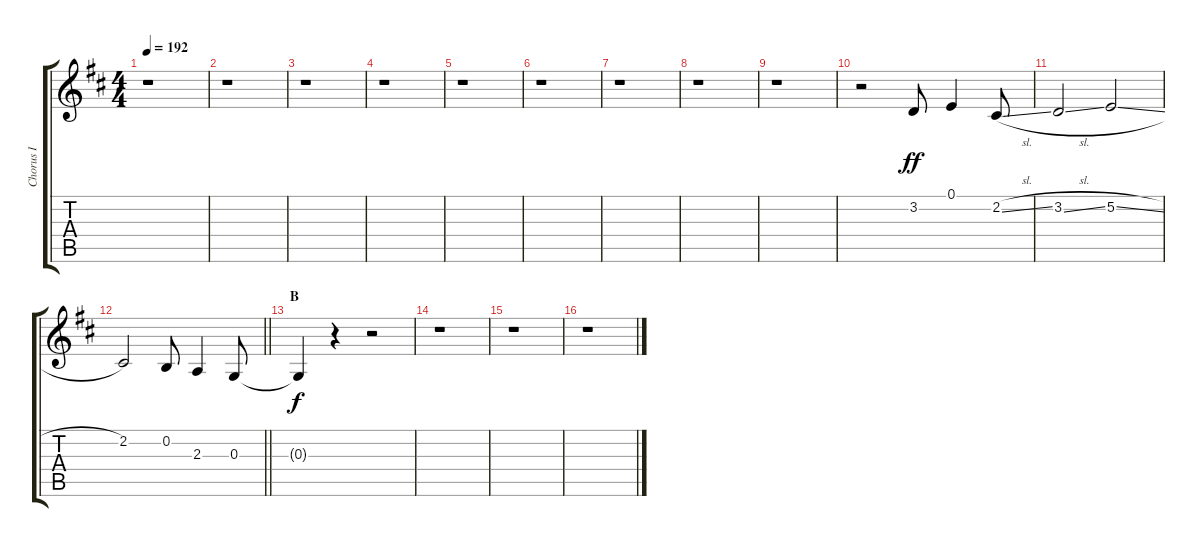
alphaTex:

\track ("Chorus I" "Chorus I") {instrument voiceoohs}
\staff {score tabs}
\tuning (E4 B3 G3 D3 A2 E2) {hide}
\ts (4 4)
\tempo 192
\clef g2
\ks d
r.1{dy ff} |
r.1 |
r.1 |
r.1 |
r.1 |
r.1 |
r.1 |
r.1 |
r.1 |
r.2 3.2.8 0.1.4 2.2{sl}.8 |
3.2{sl}.2 5.2{sl}.2 |
\barLineRight lightlight
2.2.2 0.2.8 2.3.4 0.3.8 |
\section ("" "B")
0.3{t}.4{dy f} r.4 r.2 |
r.1 |
r.1 |
r.1
